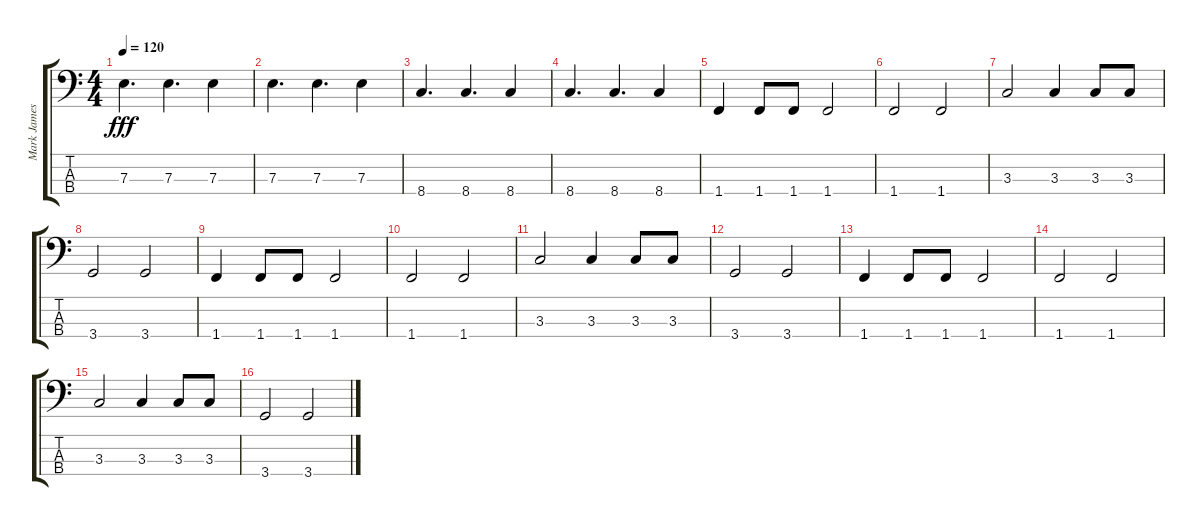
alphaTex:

\track ("Mark James Klepaski (basso)" "Mark James") {instrument electricbassfinger}
\staff {score tabs}
\tuning (G2 D2 A1 E1) {hide}
\ts (4 4)
\tempo 120
\clef f4
\ks c
7.3.4{d dy fff} 7.3.4{d} 7.3.4 |
7.3.4{d} 7.3.4{d} 7.3.4 |
8.4.4{d} 8.4.4{d} 8.4.4 |
8.4.4{d} 8.4.4{d} 8.4.4 |
1.4.4 1.4.8 1.4.8 1.4.2 |
1.4.2 1.4.2 |
3.3.2 3.3.4 3.3.8 3.3.8 |
3.4.2 3.4.2 |
1.4.4 1.4.8 1.4.8 1.4.2 |
1.4.2 1.4.2 |
3.3.2 3.3.4 3.3.8 3.3.8 |
3.4.2 3.4.2 |
1.4.4 1.4.8 1.4.8 1.4.2 |
1.4.2 1.4.2 |
3.3.2 3.3.4 3.3.8 3.3.8 |
3.4.2 3.4.2
